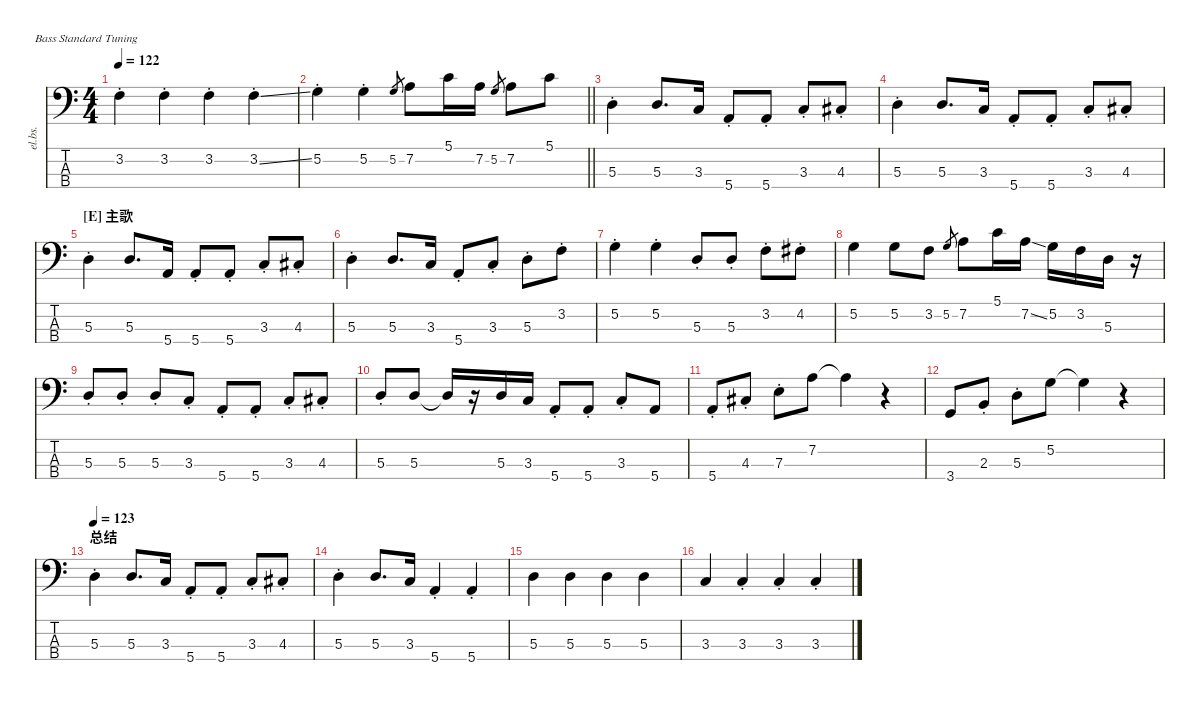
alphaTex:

\defaultSystemsLayout 4
\hideDynamics
\bracketExtendMode nobrackets
\track ("Electric Bass" "el.bs.") {instrument electricbassfinger}
\staff {score tabs}
\tuning (G2 D2 A1 E1)
\ts (4 4)
\tempo 122
\clef f4
\ks c
3.2{st}.4{dy mf beam Down} 3.2{st}.4{beam Down} 3.2{st}.4{beam Down} 3.2{ss st}.4{beam Down} |
\barLineRight lightlight
5.2{st}.4{beam Down} 5.2{st}.4{beam Down} 5.2.8{gr beam Up} 7.2.8{beam Down} 5.1.16{beam Down} 7.2.16{beam Down} 5.2.8{gr beam Up} 7.2.8{beam Down} 5.1.8{beam Down} |
5.3{st}.4{beam Down} 5.3.8{d beam Up} 3.3.16{beam Up} 5.4{st}.8{beam Up} 5.4{st}.8{beam Up} 3.3{st}.8{beam Up} 4.3{st acc #}.8{beam Up} |
5.3{st}.4{beam Down} 5.3.8{d beam Up} 3.3.16{beam Up} 5.4{st}.8{beam Up} 5.4{st}.8{beam Up} 3.3{st}.8{beam Up} 4.3{st acc #}.8{beam Up} |
\section ("E" "主歌")
5.3{st}.4{beam Down} 5.3.8{d beam Up} 5.4.16{beam Up} 5.4{st}.8{beam Up} 5.4{st}.8{beam Up} 3.3{st}.8{beam Up} 4.3{st acc #}.8{beam Up} |
5.3{st}.4{beam Down} 5.3.8{d beam Up} 3.3.16{beam Up} 5.4{st}.8{beam Up} 3.3{st}.8{beam Up} 5.3{st}.8{beam Down} 3.2{st}.8{beam Down} |
5.2{st}.4{beam Down} 5.2{st}.4{beam Down} 5.3{st}.8{beam Up} 5.3{st}.8{beam Up} 3.2{st}.8{beam Down} 4.2{st acc #}.8{beam Down} |
5.2.4{beam Down} 5.2.8{beam Down} 3.2.8{beam Down} 5.2.8{gr beam Up} 7.2.8{beam Down} 5.1.16{beam Down} 7.2{ss}.16{beam Down} 5.2.16{beam Down} 3.2.16{beam Down} 5.3.16{beam Down} r.16{beam Down} |
5.3{st}.8{beam Up} 5.3{st}.8{beam Up} 5.3{st}.8{beam Up} 3.3{st}.8{beam Up} 5.4{st}.8{beam Up} 5.4{st}.8{beam Up} 3.3{st}.8{beam Up} 4.3{st acc #}.8{beam Up} |
5.3{st}.8{beam Up} 5.3.8{beam Up} 5.3{t}.16{beam Up} r.16{beam Up} 5.3.16{beam Up} 3.3.16{beam Up} 5.4{st}.8{beam Up} 5.4{st}.8{beam Up} 3.3{st}.8{beam Up} 5.4.8{beam Up} |
5.4{st}.8{beam Up} 4.3{st acc #}.8{beam Up} 7.3{st}.8{beam Down} 7.2.8{beam Down} 7.2{t}.4{beam Down} r.4{beam Down} |
3.4.8{beam Up} 2.3{st}.8{beam Up} 5.3{st}.8{beam Down} 5.2.8{beam Down} 5.2{t}.4{beam Down} r.4{beam Down} |
\section ("" "总结")
\tempo 123
5.3{st}.4{beam Down} 5.3.8{d beam Up} 3.3.16{beam Up} 5.4{st}.8{beam Up} 5.4{st}.8{beam Up} 3.3{st}.8{beam Up} 4.3{st acc #}.8{beam Up} |
5.3{st}.4{beam Down} 5.3.8{d beam Up} 3.3.16{beam Up} 5.4{st}.4{beam Up} 5.4{st}.4{beam Up} |
5.3.4{beam Down} 5.3.4{beam Down} 5.3.4{beam Down} 5.3.4{beam Down} |
3.3.4{beam Up} 3.3{st}.4{beam Up} 3.3{st}.4{beam Up} 3.3{st}.4{beam Up}
